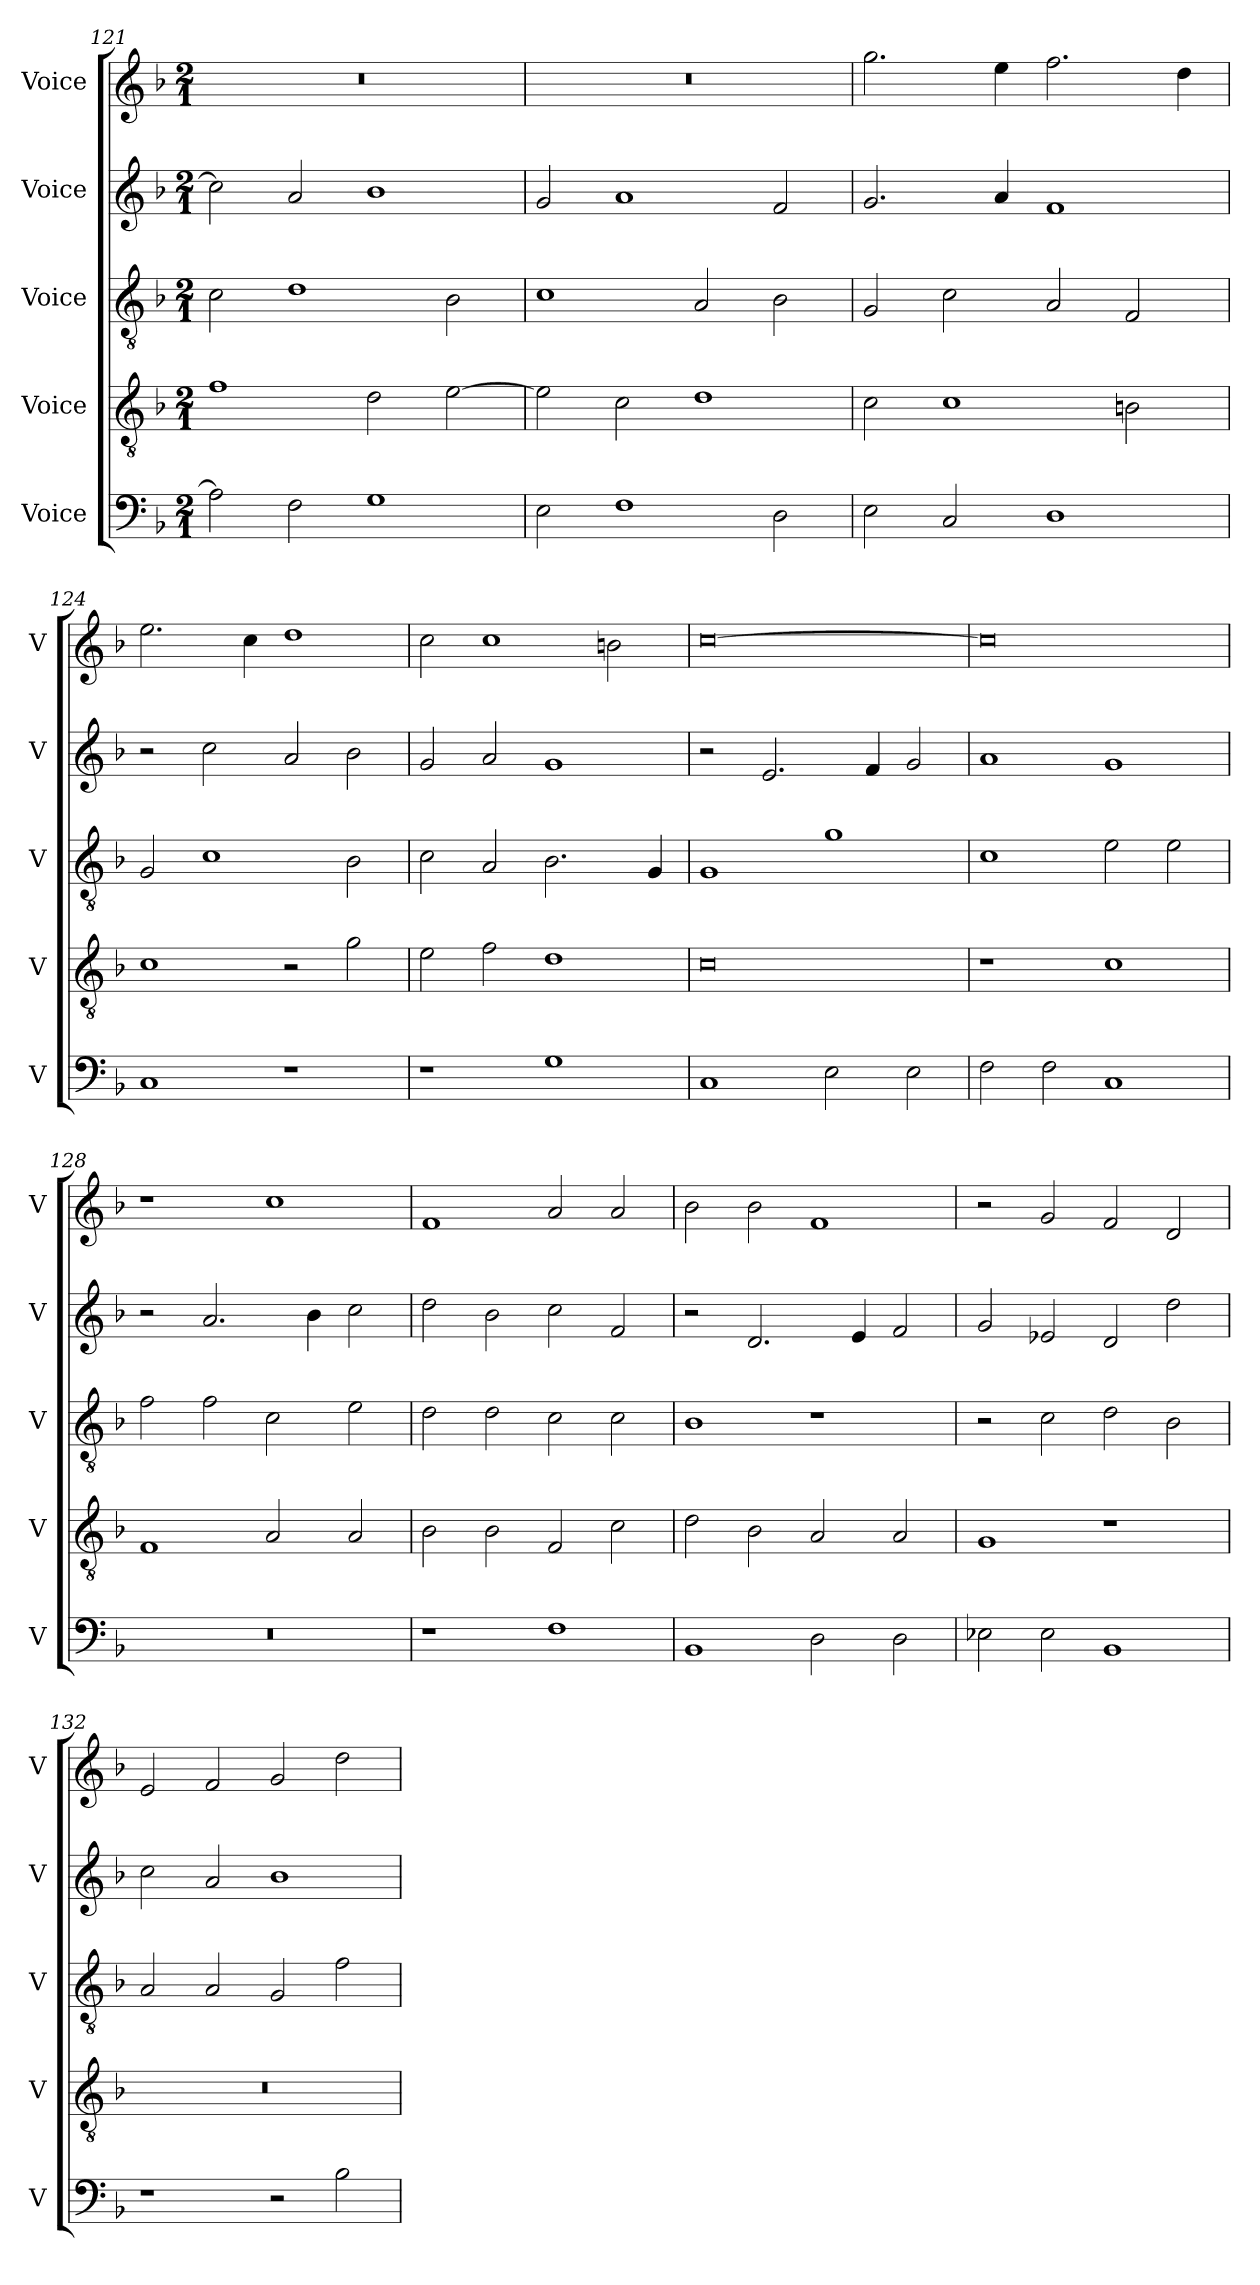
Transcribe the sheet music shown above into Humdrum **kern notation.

**kern	**kern	**kern	**kern	**kern
*part5	*part4	*part3	*part2	*part1
*staff5	*staff4	*staff3	*staff2	*staff1
*I"Voice	*I"Voice	*I"Voice	*I"Voice	*I"Voice
*I'V	*I'V	*I'V	*I'V	*I'V
*clefF4	*clefGv2	*clefGv2	*clefG2	*clefG2
*k[b-]	*k[b-]	*k[b-]	*k[b-]	*k[b-]
*M2/1	*M2/1	*M2/1	*M2/1	*M2/1
=121	=121	=121	=121	=121
2A\]	1f	2c\	2cc\]	0r
2F\	.	1d	2a/	.
1G	2d\	.	1b-	.
.	[2e\	2B-\	.	.
=122	=122	=122	=122	=122
2E\	2e\]	1c	2g/	0r
1F	2c\	.	1a	.
.	1d	2A/	.	.
2D\	.	2B-\	2f/	.
=123	=123	=123	=123	=123
2E\	2c\	2G/	2.g/	2.gg\
2C/	1c	2c\	.	.
.	.	.	4a/	4ee\
1D	.	2A/	1f	2.ff\
.	2Bn\	2F/	.	.
.	.	.	.	4dd\
!!LO:PB:g=z
=124	=124	=124	=124	=124
1C	1c	2G/	2r	2.ee\
.	.	1c	2cc\	.
.	.	.	.	4cc\
1r	2r	.	2a/	1dd
.	2g\	2B-\	2b-\	.
=125	=125	=125	=125	=125
1r	2e\	2c\	2g/	2cc\
.	2f\	2A/	2a/	1cc
1G	1d	2.B-\	1g	.
.	.	.	.	2bn\
.	.	4G/	.	.
=126	=126	=126	=126	=126
1C	0c	1G	2r	[0cc
.	.	.	2.e/	.
2E\	.	1g	.	.
.	.	.	4f/	.
2E\	.	.	2g/	.
=127	=127	=127	=127	=127
2F\	1r	1c	1a	0cc]
2F\	.	.	.	.
1C	1c	2e\	1g	.
.	.	2e\	.	.
!!LO:LB:g=z
=128	=128	=128	=128	=128
0r	1F	2f\	2r	1r
.	.	2f\	2.a/	.
.	2A/	2c\	.	1cc
.	.	.	4b-\	.
.	2A/	2e\	2cc\	.
=129	=129	=129	=129	=129
1r	2B-\	2d\	2dd\	1f
.	2B-\	2d\	2b-\	.
1F	2F/	2c\	2cc\	2a/
.	2c\	2c\	2f/	2a/
=130	=130	=130	=130	=130
1BB-	2d\	1B-	2r	2b-\
.	2B-\	.	2.d/	2b-\
2D\	2A/	1r	.	1f
.	.	.	4e/	.
2D\	2A/	.	2f/	.
=131	=131	=131	=131	=131
2E-X\	1G	2r	2g/	2r
2E-\	.	2c\	2e-X/	2g/
1BB-	1r	2d\	2d/	2f/
.	.	2B-\	2dd\	2d/
!!LO:LB:g=z
=132	=132	=132	=132	=132
1r	0r	2A/	2cc\	2e/
.	.	2A/	2a/	2f/
2r	.	2G/	1b-	2g/
2B-\	.	2f\	.	2dd\
=	=	=	=	=
*-	*-	*-	*-	*-
